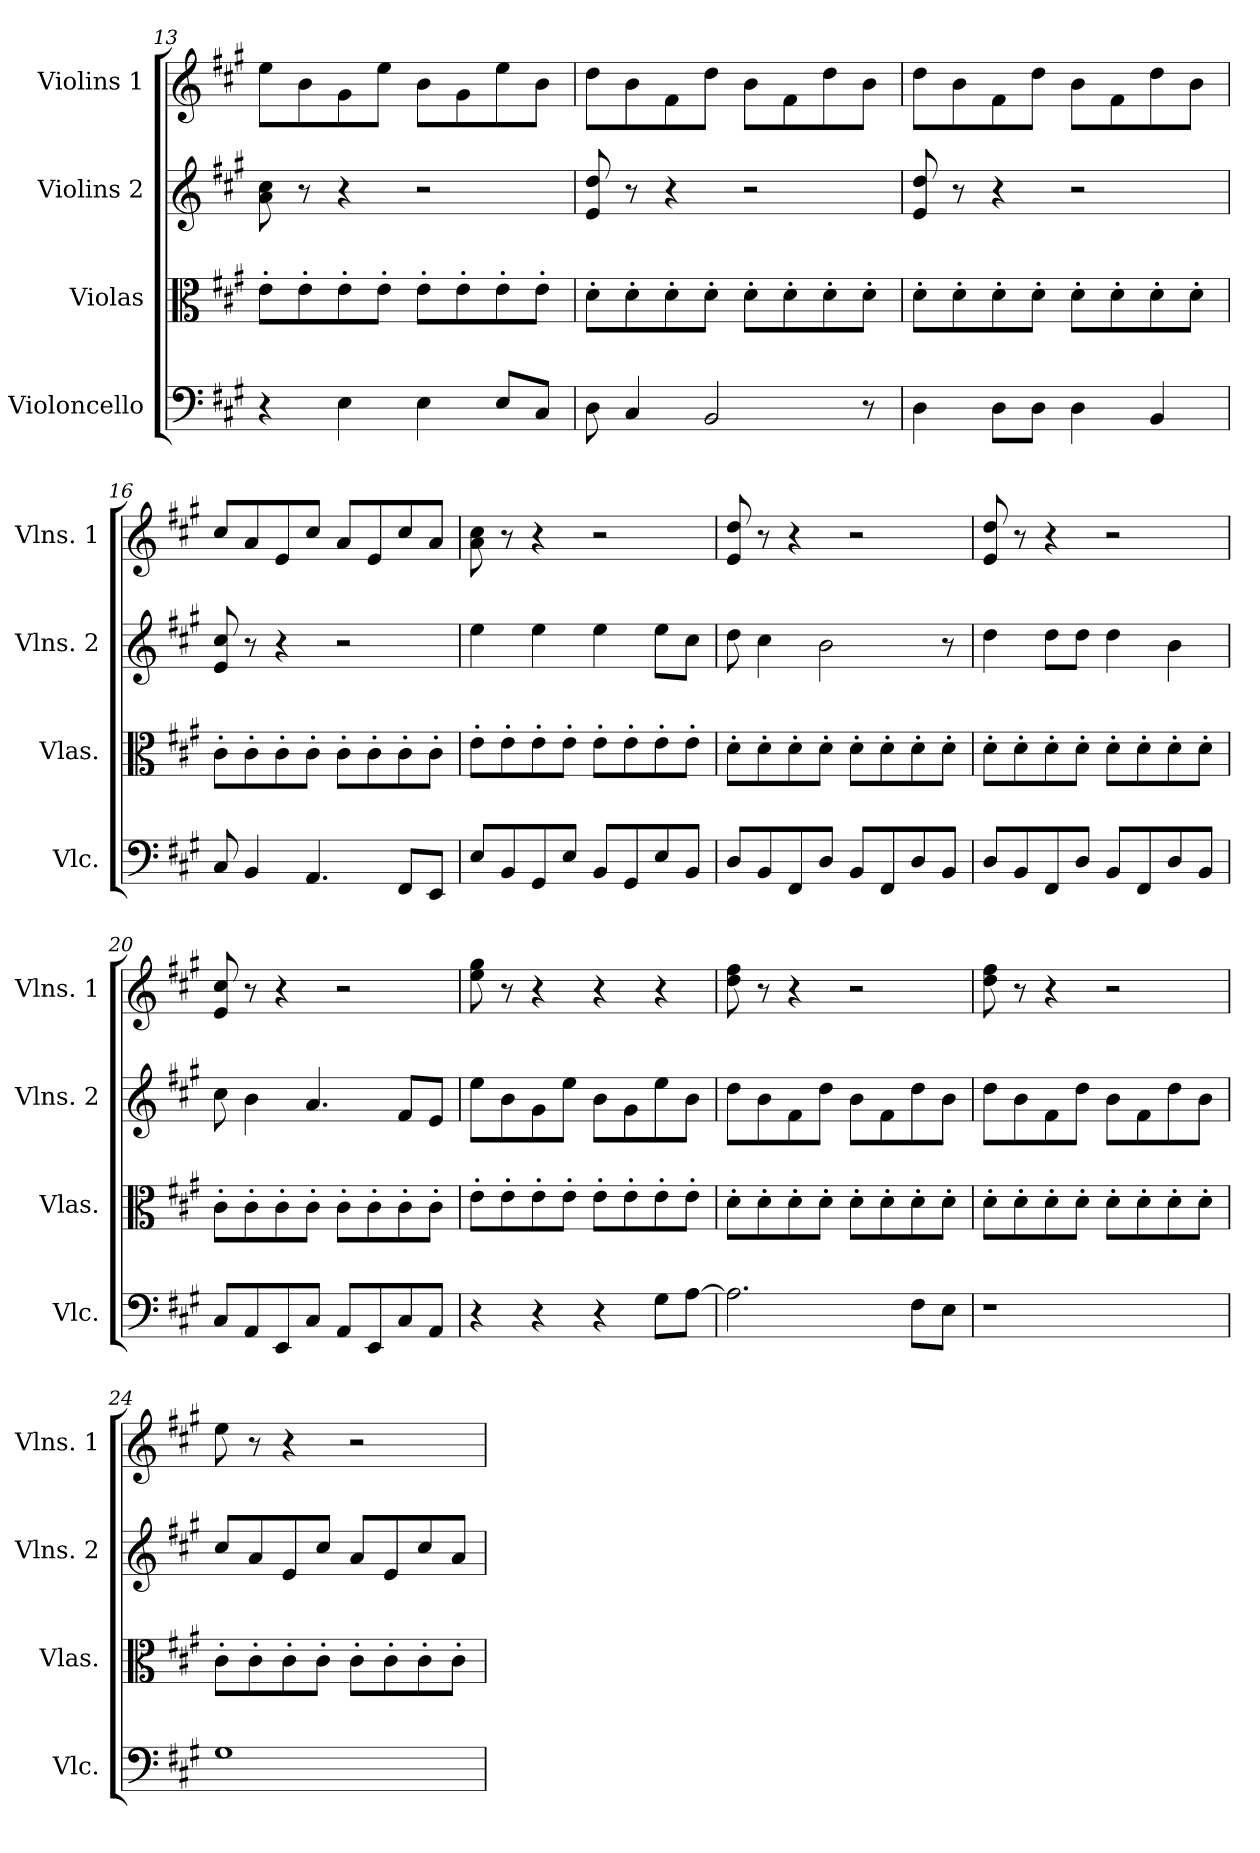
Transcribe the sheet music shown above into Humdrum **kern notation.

**kern	**kern	**kern	**kern
*part4	*part3	*part2	*part1
*staff4	*staff3	*staff2	*staff1
*I"Violoncello	*I"Violas	*I"Violins 2	*I"Violins 1
*I'Vlc.	*I'Vlas.	*I'Vlns. 2	*I'Vlns. 1
!!LO:LB:g=z
*clefF4	*clefC3	*clefG2	*clefG2
*k[f#c#g#]	*k[f#c#g#]	*k[f#c#g#]	*k[f#c#g#]
*A:	*A:	*A:	*A:
=13	=13	=13	=13
4r	8e'\L	8a\ 8cc#\	8ee\L
.	8e'\	8r	8b\
4E\	8e'\	4r	8g#\
.	8e'\J	.	8ee\J
4E\	8e'\L	2r	8b\L
.	8e'\	.	8g#\
8E/L	8e'\	.	8ee\
8C#/J	8e'\J	.	8b\J
=14	=14	=14	=14
8D\	8d'\L	8e/ 8dd/	8dd\L
4C#/	8d'\	8r	8b\
.	8d'\	4r	8f#\
2BB/	8d'\J	.	8dd\J
.	8d'\L	2r	8b\L
.	8d'\	.	8f#\
.	8d'\	.	8dd\
8r	8d'\J	.	8b\J
=15	=15	=15	=15
4D\	8d'\L	8e/ 8dd/	8dd\L
.	8d'\	8r	8b\
8D\L	8d'\	4r	8f#\
8D\J	8d'\J	.	8dd\J
4D\	8d'\L	2r	8b\L
.	8d'\	.	8f#\
4BB/	8d'\	.	8dd\
.	8d'\J	.	8b\J
=16	=16	=16	=16
8C#/	8c#'\L	8e/ 8cc#/	8cc#/L
4BB/	8c#'\	8r	8a/
.	8c#'\	4r	8e/
4.AA/	8c#'\J	.	8cc#/J
.	8c#'\L	2r	8a/L
.	8c#'\	.	8e/
8FF#/L	8c#'\	.	8cc#/
8EE/J	8c#'\J	.	8a/J
!!LO:LB:g=z
=17	=17	=17	=17
8E/L	8e'\L	4ee\	8a\ 8cc#\
8BB/	8e'\	.	8r
8GG#/	8e'\	4ee\	4r
8E/J	8e'\J	.	.
8BB/L	8e'\L	4ee\	2r
8GG#/	8e'\	.	.
8E/	8e'\	8ee\L	.
8BB/J	8e'\J	8cc#\J	.
=18	=18	=18	=18
8D/L	8d'\L	8dd\	8e/ 8dd/
8BB/	8d'\	4cc#\	8r
8FF#/	8d'\	.	4r
8D/J	8d'\J	2b\	.
8BB/L	8d'\L	.	2r
8FF#/	8d'\	.	.
8D/	8d'\	.	.
8BB/J	8d'\J	8r	.
=19	=19	=19	=19
8D/L	8d'\L	4dd\	8e/ 8dd/
8BB/	8d'\	.	8r
8FF#/	8d'\	8dd\L	4r
8D/J	8d'\J	8dd\J	.
8BB/L	8d'\L	4dd\	2r
8FF#/	8d'\	.	.
8D/	8d'\	4b\	.
8BB/J	8d'\J	.	.
=20	=20	=20	=20
8C#/L	8c#'\L	8cc#\	8e/ 8cc#/
8AA/	8c#'\	4b\	8r
8EE/	8c#'\	.	4r
8C#/J	8c#'\J	4.a/	.
8AA/L	8c#'\L	.	2r
8EE/	8c#'\	.	.
8C#/	8c#'\	8f#/L	.
8AA/J	8c#'\J	8e/J	.
!!LO:PB:g=z
=21	=21	=21	=21
4r	8e'\L	8ee\L	8ee\ 8gg#\
.	8e'\	8b\	8r
4r	8e'\	8g#\	4r
.	8e'\J	8ee\J	.
4r	8e'\L	8b\L	4r
.	8e'\	8g#\	.
8G#\L	8e'\	8ee\	4r
[8A\J	8e'\J	8b\J	.
=22	=22	=22	=22
2.A\]	8d'\L	8dd\L	8dd\ 8ff#\
.	8d'\	8b\	8r
.	8d'\	8f#\	4r
.	8d'\J	8dd\J	.
.	8d'\L	8b\L	2r
.	8d'\	8f#\	.
8F#\L	8d'\	8dd\	.
8E\J	8d'\J	8b\J	.
=23	=23	=23	=23
1r	8d'\L	8dd\L	8dd\ 8ff#\
.	8d'\	8b\	8r
.	8d'\	8f#\	4r
.	8d'\J	8dd\J	.
.	8d'\L	8b\L	2r
.	8d'\	8f#\	.
.	8d'\	8dd\	.
.	8d'\J	8b\J	.
=24	=24	=24	=24
1G#	8c#'\L	8cc#/L	8ee\
.	8c#'\	8a/	8r
.	8c#'\	8e/	4r
.	8c#'\J	8cc#/J	.
.	8c#'\L	8a/L	2r
.	8c#'\	8e/	.
.	8c#'\	8cc#/	.
.	8c#'\J	8a/J	.
=	=	=	=
*-	*-	*-	*-
